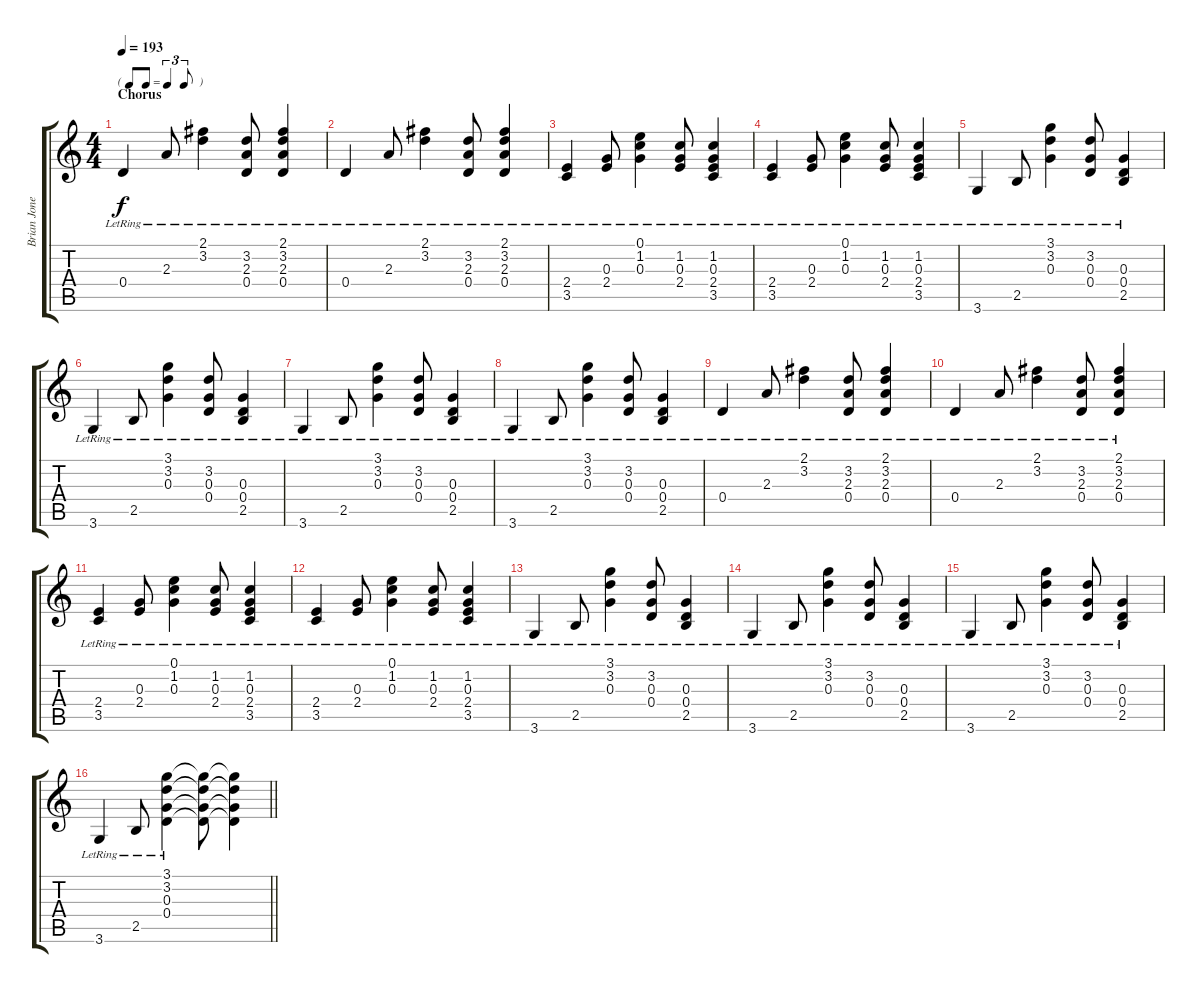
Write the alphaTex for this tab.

\track ("Brian Jones" "Brian Jone") {instrument electricguitarclean}
\staff {score tabs}
\tuning (E4 B3 G3 D3 A2 E2) {hide}
\ts (4 4)
\tf triplet8th
\section ("" "Chorus")
\tempo 193
\clef g2
\ks c
0.4{lr}.4{dy f} 2.3{lr}.8 (2.1{lr} 3.2{lr}).4 (3.2{lr} 2.3{lr} 0.4{lr}).8 (2.1{lr} 3.2{lr} 2.3{lr} 0.4{lr}).4 |
0.4{lr}.4 2.3{lr}.8 (2.1{lr} 3.2{lr}).4 (3.2{lr} 2.3{lr} 0.4{lr}).8 (2.1{lr} 3.2{lr} 2.3{lr} 0.4{lr}).4 |
(2.4{lr} 3.5).4 (0.3{lr} 2.4).8 (0.1{lr} 1.2{lr} 0.3).4 (1.2{lr} 0.3{lr} 2.4{lr}).8 (1.2{lr} 0.3{lr} 2.4{lr} 3.5).4 |
(2.4{lr} 3.5).4 (0.3{lr} 2.4).8 (0.1{lr} 1.2{lr} 0.3).4 (1.2{lr} 0.3{lr} 2.4{lr}).8 (1.2{lr} 0.3{lr} 2.4{lr} 3.5).4 |
3.6{lr}.4 2.5{lr}.8 (3.1{lr} 3.2{lr} 0.3{lr}).4 (3.2 0.3{lr} 0.4{lr}).8 (0.3{lr} 0.4 2.5).4 |
3.6{lr}.4 2.5{lr}.8 (3.1{lr} 3.2{lr} 0.3{lr}).4 (3.2 0.3{lr} 0.4{lr}).8 (0.3{lr} 0.4 2.5).4 |
3.6{lr}.4 2.5{lr}.8 (3.1{lr} 3.2{lr} 0.3{lr}).4 (3.2 0.3{lr} 0.4{lr}).8 (0.3{lr} 0.4 2.5).4 |
3.6{lr}.4 2.5{lr}.8 (3.1{lr} 3.2{lr} 0.3{lr}).4 (3.2 0.3{lr} 0.4{lr}).8 (0.3{lr} 0.4 2.5).4 |
0.4{lr}.4 2.3{lr}.8 (2.1{lr} 3.2{lr}).4 (3.2{lr} 2.3{lr} 0.4{lr}).8 (2.1{lr} 3.2{lr} 2.3{lr} 0.4{lr}).4 |
0.4{lr}.4 2.3{lr}.8 (2.1{lr} 3.2{lr}).4 (3.2{lr} 2.3{lr} 0.4{lr}).8 (2.1{lr} 3.2{lr} 2.3{lr} 0.4{lr}).4 |
(2.4{lr} 3.5).4 (0.3{lr} 2.4).8 (0.1{lr} 1.2{lr} 0.3).4 (1.2{lr} 0.3{lr} 2.4{lr}).8 (1.2{lr} 0.3{lr} 2.4{lr} 3.5).4 |
(2.4{lr} 3.5).4 (0.3{lr} 2.4).8 (0.1{lr} 1.2{lr} 0.3).4 (1.2{lr} 0.3{lr} 2.4{lr}).8 (1.2{lr} 0.3{lr} 2.4{lr} 3.5).4 |
3.6{lr}.4 2.5{lr}.8 (3.1{lr} 3.2{lr} 0.3{lr}).4 (3.2 0.3{lr} 0.4{lr}).8 (0.3{lr} 0.4 2.5).4 |
3.6{lr}.4 2.5{lr}.8 (3.1{lr} 3.2{lr} 0.3{lr}).4 (3.2 0.3{lr} 0.4{lr}).8 (0.3{lr} 0.4 2.5).4 |
3.6{lr}.4 2.5{lr}.8 (3.1{lr} 3.2{lr} 0.3{lr}).4 (3.2 0.3{lr} 0.4{lr}).8 (0.3{lr} 0.4 2.5).4 |
\barLineRight lightlight
3.6{lr}.4 2.5{lr}.8 (3.1{lr} 3.2{lr} 0.3{lr} 0.4).4 (3.1{t} 3.2{t} 0.3{t} 0.4{t}).8 (3.1{t} 3.2{t} 0.3{t} 0.4{t}).4
